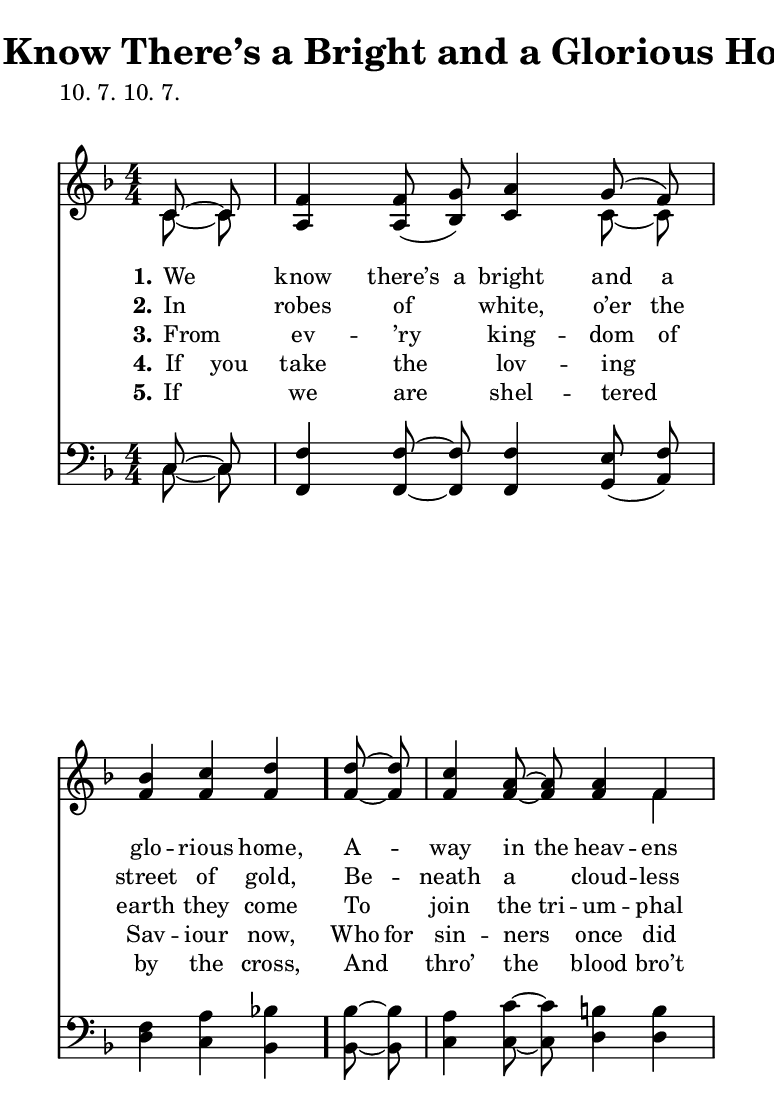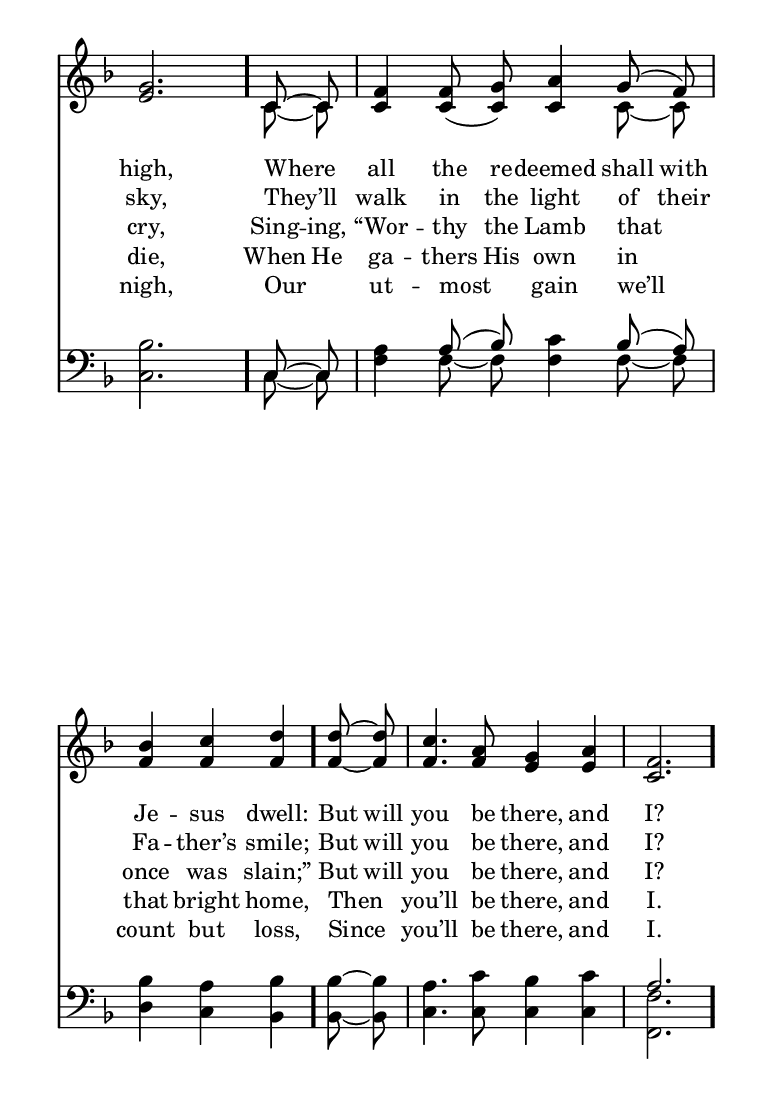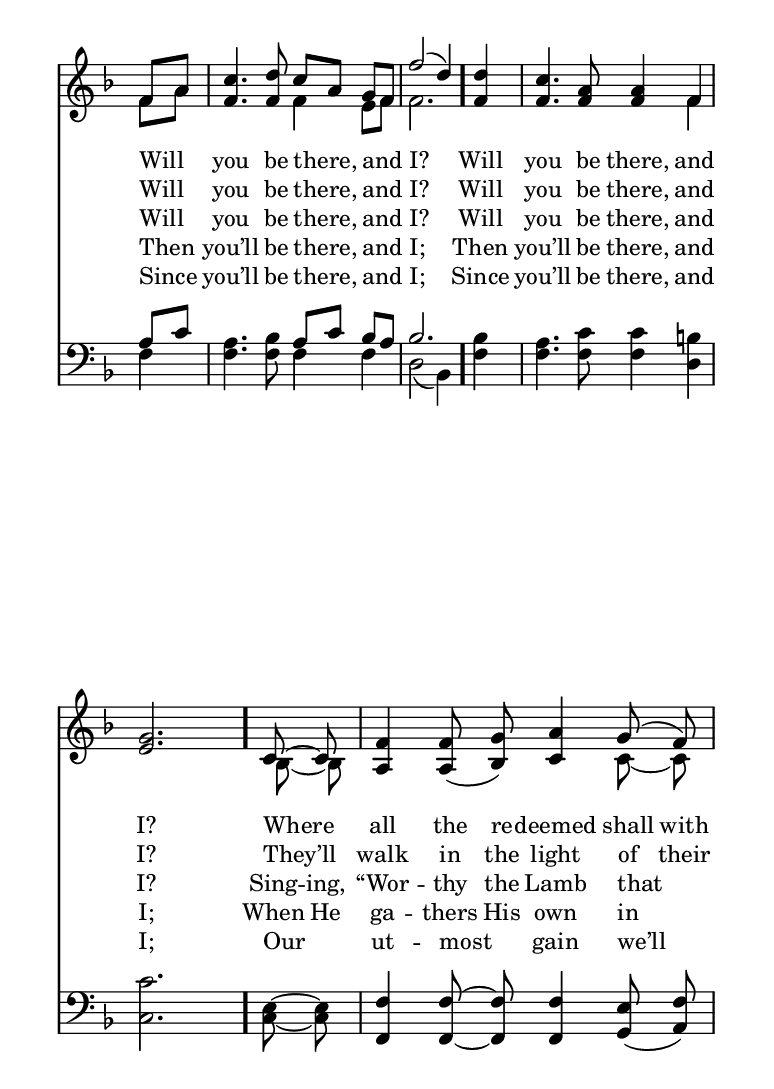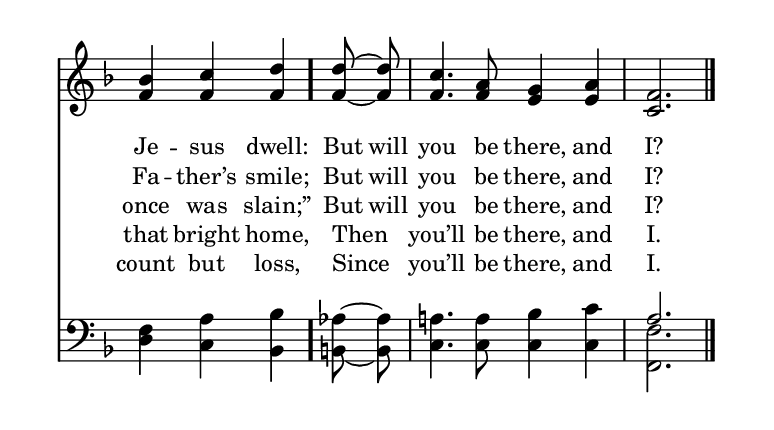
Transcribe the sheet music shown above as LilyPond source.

\include "common/global.ily"
\paper {
  \include "common/paper.ily"
}

\header{
  %gospel
  hymnnumber = "54"
  title = "We Know There’s a Bright and a Glorious Home"
  tunename = ""
  meter = "10. 7. 10. 7."
  poet = ""
  composer = ""
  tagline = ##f
}

% for fermata in MIDI
ta = { \tempo 4=80 }
tb = { \tempo 4=40 }

patternAA = { c8 ~ c8 | c4 c8( c8) c4 c8( c8) | c4 c4 c4 }
patternAB = { c8 ~ c8 | c4 c8( c8) c4 c8 ~ c8 | c4 c4 c4 }
patternAC = { c8 ~ c8 | c4 c8 ~ c8 c4 c8( c8) | c4 c4 c4 }
patternAD = { c8 ~ c8 | c4 c8 ~ c8 c4 c8 ~ c8 | c4 c4 c4 }

patternBA = { c8 ~ c8 | c4 c8 ~ c8 c4 c4 | c2. }
patternBB = { c8 ~ c8 | c4. c8 c4 c4 | c2. }
patternBC = { c4      | c4. c8 c4 c4 | c2. }

patternCA = { c8[ c8] | c4. c8 c8[ c8] c8[ c8] | c2( c4) }
patternCB = { c8[ c8] | c4. c8 c4      c8[ c8] | c2.     }
patternCC = { c8[ c8] | c4. c8 c8[ c8] c8[ c8] | c2.     }
patternCD = { c4      | c4. c8 c4      c4      | c2( c4) }

global = {
  \include "common/overrides.ily"
  \override Staff.TimeSignature.style = #'numbered
  \time 4/4
  \override Score.MetronomeMark.transparent = ##t % hide all fermata changes too
  \ta
  \key f \major
  \partial 4
  \autoBeamOff
}

notesSoprano = {
\global
\relative c' {

  \changePitch \patternAA { c c | f f g a g f | bes c d }
  \changePitch \patternBA { d d | c a a a f | g }
  \changePitch \patternAA { c, c | f f g a g f | bes c d }
  \changePitch \patternBB { d d | c a g a | f }

  \changePitch \patternCA { f a | c d c a g f | f' d }
  \changePitch \patternBC { d | c a a f | g }
  \changePitch \patternAA { c, c | f f g a g f | bes c d }
  \changePitch \patternBB { d d | c a g a | f }

  \bar "|."

}
}

notesAlto = {
\global
\relative e' {

  \changePitch \patternAB { c c | a a bes c c c | f f f }
  \changePitch \patternBA { f f | f f f f f | e }
  \changePitch \patternAB { c c | c c c c c c | f f f }
  \changePitch \patternBB { f f | f f e e | c }

  \changePitch \patternCB { f a | f f f e f | f }
  \changePitch \patternBC { f | f f f f | e }
  \changePitch \patternAB { bes bes | a a bes c c c | f f f }
  \changePitch \patternBB { f f | f f e e | c }

}
}

notesTenor = {
\global
\relative a, {

  \changePitch \patternAC { c c | f f f f e f | f a bes! }
  \changePitch \patternBA { bes bes | a c c b b | bes } \eogbreak
  \changePitch \patternAA { c, c | a' a bes c bes a | bes a bes }
  \changePitch \patternBB { bes bes | a c bes c | a } \eogbreak

  \changePitch \patternCC { a c | a bes a c bes a | bes }
  \changePitch \patternBC { bes | a c c b | c } \eogbreak
  \changePitch \patternAC { e, e | f f f f e f | f a bes }
  \changePitch \patternBB { aes aes | a! a bes c | a }

}
}

notesBass = {
\global
\relative f {

  \changePitch \patternAC { c c | f, f f f g a | d c bes }
  \changePitch \patternBA { bes bes | c c c d d | c }
  \changePitch \patternAD { c c | f f f f f f | d c bes }
  \changePitch \patternBB { bes bes | c c c c | < f f, >}

  \changePitch \patternCD { f | f f f f | d bes }
  \changePitch \patternBC { f' | f f f d | c }
  \changePitch \patternAC { c c | f, f f f g a | d c bes }
  \changePitch \patternBB { b b | c c c c | < f f, > }

}
}

wordsA = \lyricmode {
\set stanza = "1."

We know \mon there’s a \moff bright \mon and a \moff glo -- rious home, \bar "."
A -- way \mon in the \moff heav -- ens high, \bar "."
Where all \mon the re -- \moff deemed \mon shall \moff with Je -- sus dwell: \bar "."
\mon But will \moff you be there, and I? \bar "."
Will you be there, and I? \bar "."
Will you be there, and I? \bar "."
Where all \mon the re -- \moff deemed \mon shall \moff with Je -- sus dwell: \bar "."
\mon But will \moff you be there, and I? \bar "."

}

wordsB = \lyricmode {
\set stanza = "2."

In robes of white, \mon o’er the \moff street of gold,
Be -- neath a cloud -- less sky,
They’ll walk \mon in the light of their Fa -- ther’s smile; \moff
\mon But will \moff you be there, and I?
Will you be there, and I?
Will you be there, and I?
They’ll walk \mon in the light of their Fa -- ther’s smile; \moff
\mon But will \moff you be there, and I?

}

wordsC = \lyricmode {
\set stanza = "3."

From ev -- ’ry king -- \mon dom of \moff earth they come
To join \mon the tri -- \moff um -- phal cry,
\mon Sing -- ing, \moff “Wor -- \mon thy the \moff Lamb that once was slain;”
\mon But will \moff you be there, and I?
Will you be there, and I?
Will you be there, and I?
\mon Sing -- ing, \moff “Wor -- \mon thy the \moff Lamb that once was slain;”
\mon But will \moff you be there, and I?

}

wordsD = \lyricmode {
\set stanza = "4."

\mon If you \moff take the lov -- ing Sav -- iour now,
\mon Who for \moff sin -- ners once did die,
\mon When He ga -- thers His own \moff in that bright home,
Then you’ll be there, and I.
Then you’ll be there, and I;
Then you’ll be there, and I;
\mon When He ga -- thers His own \moff in that bright home,
Then you’ll be there, and I.

}

wordsE = \lyricmode {
\set stanza = "5."

If we are shel -- tered by the cross,
And thro’ the blood bro’t nigh,
Our ut -- most gain we’ll count but loss,
Since you’ll be there, and I.
Since you’ll be there, and I;
Since you’ll be there, and I;
Our ut -- most gain we’ll count but loss,
Since you’ll be there, and I.

}

\score {
  \context ChoirStaff <<
    \context Staff = upper <<
      \set Staff.autoBeaming = ##f
      \set ChoirStaff.systemStartDelimiter = #'SystemStartBar
      \set ChoirStaff.printPartCombineTexts = ##f
      \partcombine #'(2 . 9) \notesSoprano \notesAlto
      \context NullVoice = sopranos { \voiceOne << \notesSoprano >> }
      \context NullVoice = altos { \voiceTwo << \notesAlto >> }
      \context Lyrics = one   \lyricsto sopranos \wordsA
      \context Lyrics = two   \lyricsto sopranos \wordsB
      \context Lyrics = three \lyricsto sopranos \wordsC
      \context Lyrics = four  \lyricsto sopranos \wordsD
      \context Lyrics = five  \lyricsto sopranos \wordsE
    >>
    \context Staff = men <<
      \set Staff.autoBeaming = ##f
      \clef bass
      \set ChoirStaff.printPartCombineTexts = ##f
      \partcombine #'(2 . 9) \notesTenor \notesBass
      \context NullVoice = tenors { \voiceOne << \notesTenor >> }
      \context NullVoice = basses { \voiceTwo << \notesBass >> }
    >>
  >>
  \layout {
    \include "common/layout.ily"
  }
  \midi{
    \include "common/midi.ily"
  }
}

\version "2.19.49"  % necessary for upgrading to future LilyPond versions.

% vi:set et ts=2 sw=2 ai nocindent syntax=lilypond:
